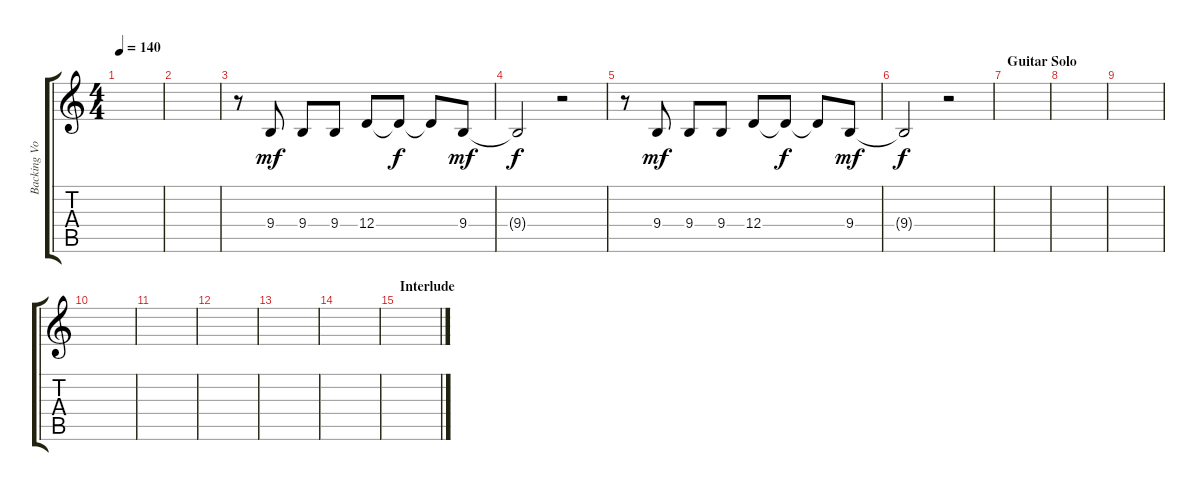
\track ("Backing Vocals - Scott Owen" "Backing Vo") {instrument sopranosax}
\staff {score tabs}
\tuning (E4 B3 G3 D3 A2 E2) {hide}
\ts (4 4)
\tempo 140
\clef g2
\ks c
|
|
r.8 9.4.8{dy mf} 9.4.8 9.4.8 12.4.8 12.4{t}.8{dy f} 12.4{t}.8 9.4.8{dy mf} |
9.4{t}.2{dy f} r.2 |
r.8 9.4.8{dy mf} 9.4.8 9.4.8 12.4.8 12.4{t}.8{dy f} 12.4{t}.8 9.4.8{dy mf} |
9.4{t}.2{dy f} r.2 |
\section ("" "Guitar Solo")
|
|
|
|
|
|
|
|
\section ("" "Interlude")
